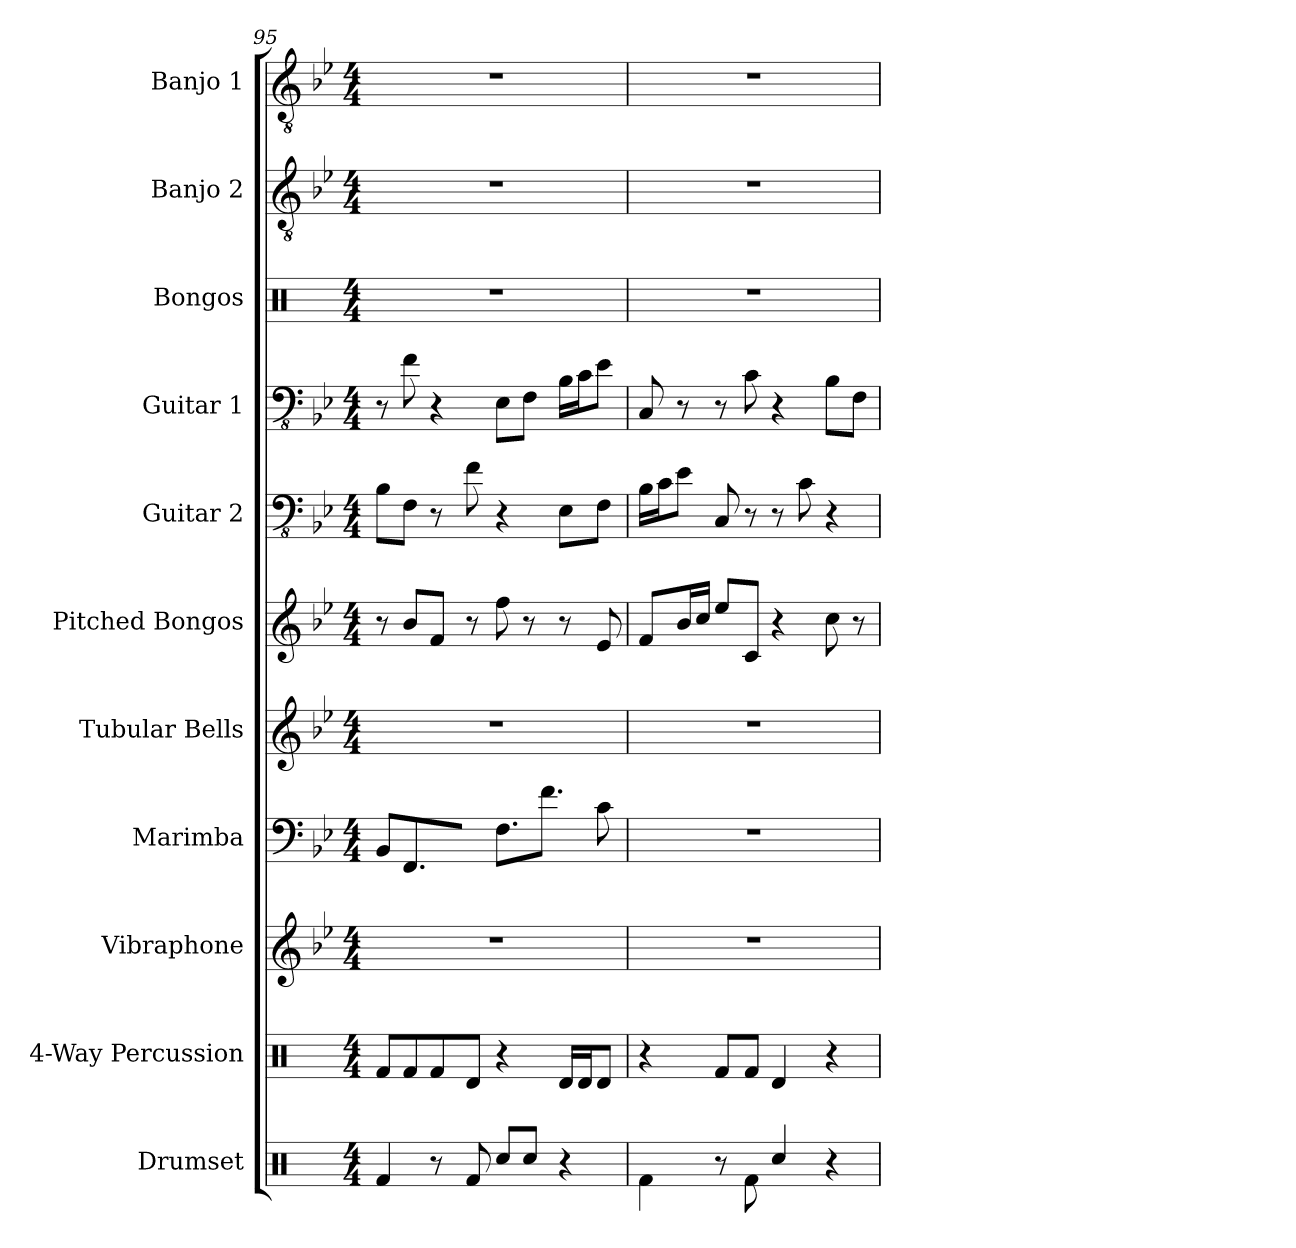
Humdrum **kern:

**kern	**kern	**kern	**kern	**kern	**kern	**kern	**kern	**kern	**kern	**kern
*part11	*part10	*part9	*part8	*part7	*part6	*part5	*part4	*part3	*part2	*part1
*staff11	*staff10	*staff9	*staff8	*staff7	*staff6	*staff5	*staff4	*staff3	*staff2	*staff1
*I"Drumset	*I"4-Way Percussion	*I"Vibraphone	*I"Marimba	*I"Tubular Bells	*I"Pitched Bongos	*I"Guitar 2	*I"Guitar 1	*I"Bongos	*I"Banjo 2	*I"Banjo 1
*I'Drs.	*I'4 Prc.	*I'Vib.	*I'Mrm.	*I'Bells	*	*	*	*	*I'Banjo	*
*clefX	*clefX	*clefG2	*clefF4	*clefG2	*clefG2	*clefFv4	*clefFv4	*clefX	*clefGv2	*clefGv2
*k[]	*k[]	*k[b-e-]	*k[b-e-]	*k[b-e-]	*k[b-e-]	*k[b-e-]	*k[b-e-]	*k[]	*k[b-e-]	*k[b-e-]
*M4/4	*M4/4	*M4/4	*M4/4	*M4/4	*M4/4	*M4/4	*M4/4	*M4/4	*M4/4	*M4/4
=95	=95	=95	=95	=95	=95	=95	=95	=95	=95	=95
4Rf/	8Rf/L	1r	8BB-/L	1r	8r	8BB-\L	8r	1r	1r	1r
.	8Rf/	.	8.FF/	.	8b-/L	8FF\J	8F\	.	.	.
8r	8Rf/	.	.	.	8f/J	8r	4r	.	.	.
.	.	.	8.FF/Jyy	.	.	.	.	.	.	.
8Rf/	8Rd/J	.	.	.	8r	8F\	.	.	.	.
8Rcc/L	4r	.	8.F\L	.	8ff\	4r	8EE-\L	.	.	.
8Rcc/J	.	.	.	.	8r	.	8FF\J	.	.	.
.	.	.	8.f\J	.	.	.	.	.	.	.
4r	16Rd/LL	.	.	.	8r	8EE-\L	16BB-\LL	.	.	.
.	16Rd/J	.	.	.	.	.	16C\J	.	.	.
.	8Rd/J	.	8c\	.	8e-/	8FF\J	8E-\J	.	.	.
=96	=96	=96	=96	=96	=96	=96	=96	=96	=96	=96
4Rf\	4r	1r	1r	1r	8f/L	16BB-\LL	8CC/	1r	1r	1r
.	.	.	.	.	.	16C\J	.	.	.	.
.	.	.	.	.	16b-/L	8E-\J	8r	.	.	.
.	.	.	.	.	16cc/JJ	.	.	.	.	.
8r	8Rf/L	.	.	.	8ee-/L	8CC/	8r	.	.	.
8Rf\	8Rf/J	.	.	.	8c/J	8r	8C\	.	.	.
4Rcc/	4Rd/	.	.	.	4r	8r	4r	.	.	.
.	.	.	.	.	.	8C\	.	.	.	.
4r	4r	.	.	.	8cc\	4r	8BB-\L	.	.	.
.	.	.	.	.	8r	.	8FF\J	.	.	.
=	=	=	=	=	=	=	=	=	=	=
*-	*-	*-	*-	*-	*-	*-	*-	*-	*-	*-
